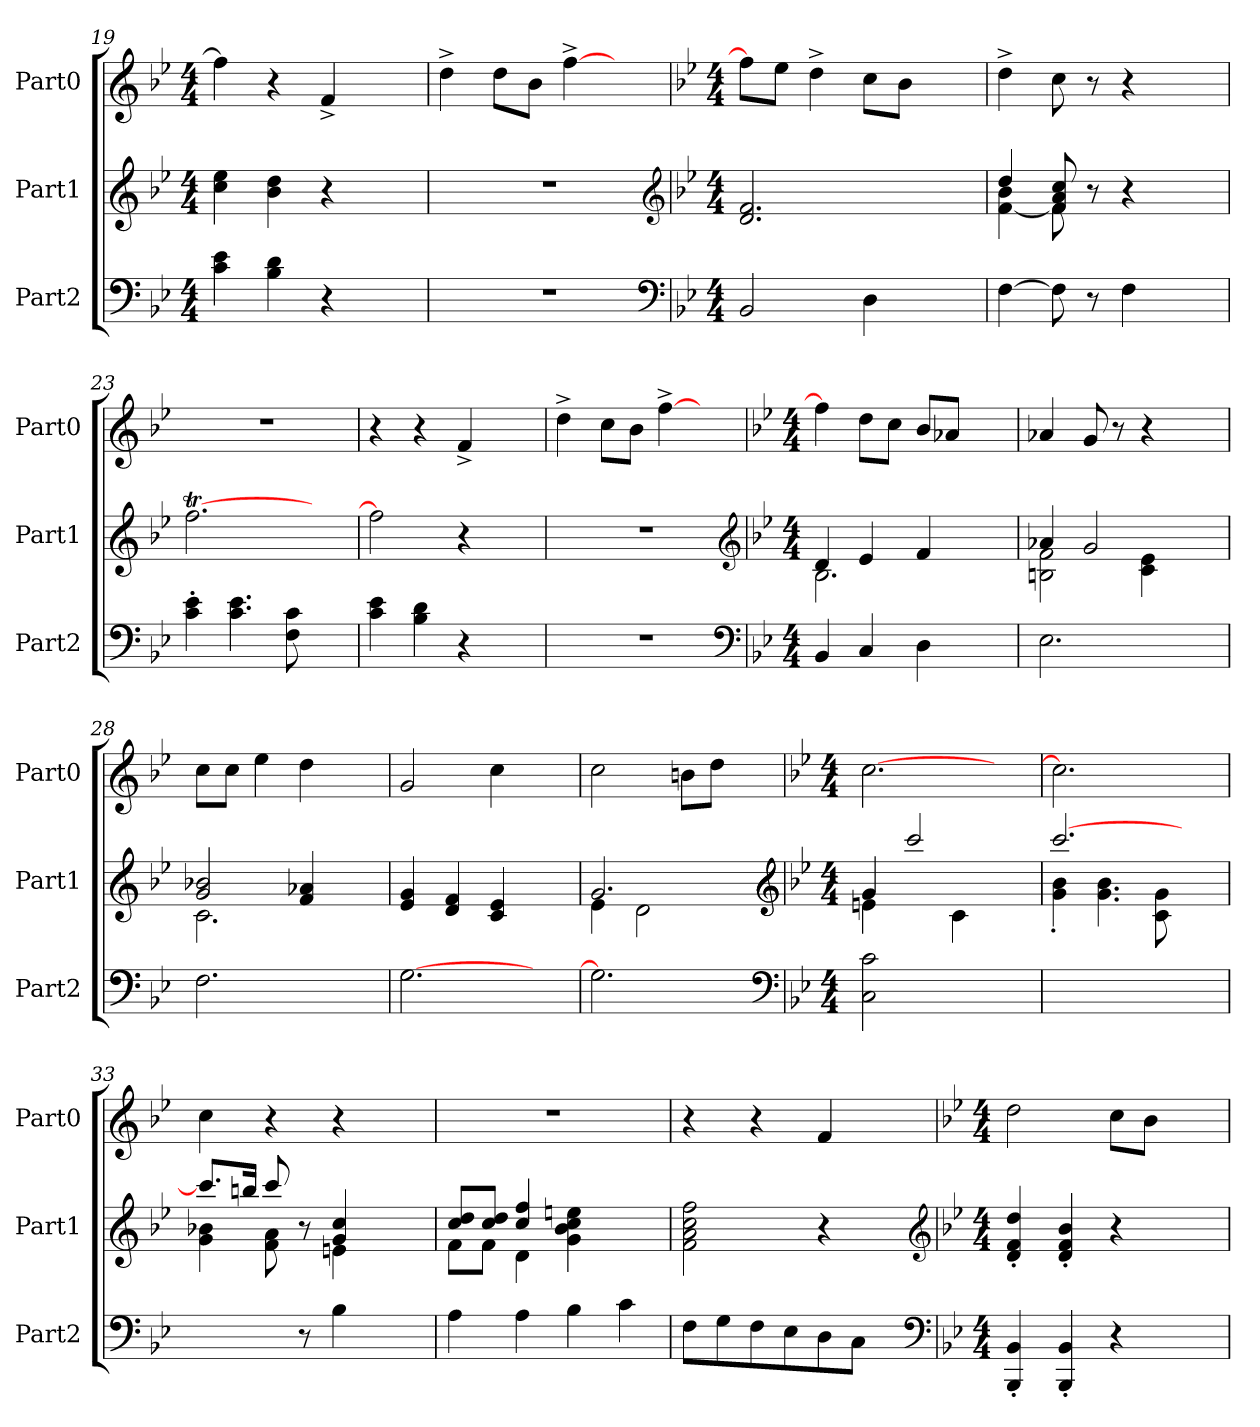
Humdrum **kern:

**kern	**kern	**kern
*part3	*part2	*part1
*staff3	*staff2	*staff1
*I"Part2	*I"Part1	*I"Part0
*I'Part2	*I'Part1	*I'Part0
*clefF4	*clefG2	*clefG2
*k[b-e-]	*k[b-e-]	*k[b-e-]
*M4/4	*M4/4	*M4/4
=19	=19	=19
4e- 4c	4ee- 4cc	4ff]
4d 4B-	4dd 4b-	4r
4r	4r	4f^>
4ryy	4ryy	4ryy
=20	=20	=20
1r	1r	4dd^>
.	.	8dd\L
.	.	8b-\J
.	.	[4ff^>
.	.	4ryy
*clefF4	*clefG2	*
!!LO:PB:g=z
=21	=21	=21
*k[b-e-]	*k[b-e-]	*k[b-e-]
*M4/4	*M4/4	*M4/4
2BB-	2.d 2.f	8ff\L]
.	.	8ee-\J
.	.	4dd^>
4D	.	8cc\L
.	.	8b-\J
4ryy	4ryy	4ryy
=22	=22	=22
*	*^	*
[4F	4dd	4b- [4f	4dd^>
8F]	8f 8a 8cc	8f]	8cc
8r	8r	8ryy	8r
4F	4r	4ryy	4r
4ryy	4ryy	4ryy	4ryy
*	*v	*v	*
=23	=23	=23
4e-'> 4c'>	[2.ffT	1r
4.e- 4.c	.	.
8c 8F	.	.
4ryy	4ryy	.
=24	=24	=24
4e- 4c	2ff]	4r
4d 4B-	.	4r
4r	4r	4f^>
4ryy	4ryy	4ryy
=25	=25	=25
1r	1r	4dd^>
.	.	8cc\L
.	.	8b-\J
.	.	[4ff^>
.	.	4ryy
*clefF4	*clefG2	*
!!LO:LB:g=z
=26	=26	=26
*k[b-e-]	*k[b-e-]	*k[b-e-]
*M4/4	*M4/4	*M4/4
*	*^	*
4BB-	4d	2.B-	4ff]
4C	4e-	.	8dd\L
.	.	.	8cc\J
4D	4f	.	8b-/L
.	.	.	8a-X/J
4ryy	4ryy	4ryy	4ryy
=27	=27	=27	=27
2.E-	4a-X	2Bn 2f	4a-X
.	2g	.	8g
.	.	.	8r
.	.	4e- 4c	4r
4ryy	4ryy	4ryy	4ryy
=28	=28	=28	=28
2.F	2b-X 2g	2.c	8cc\L
.	.	.	8cc\J
.	.	.	4ee-
.	4f 4a-X	.	4dd
4ryy	4ryy	4ryy	4ryy
*	*v	*v	*
=29	=29	=29
[2.G	4e- 4g	2g
.	4d 4f	.
.	4e- 4c	4cc
4ryy	4ryy	4ryy
=30	=30	=30
*	*^	*
2.G]	2.g	4e-	2cc
.	.	2d	.
.	.	.	8bn\L
.	.	.	8dd\J
4ryy	4ryy	4ryy	4ryy
*clefF4	*clefG2	*	*
!!LO:LB:g=z
=31	=31	=31	=31
*k[b-e-]	*k[b-e-]	*	*k[b-e-]
*M4/4	*M4/4	*	*M4/4
2C 2c	4g	4en	[2.cc
.	2ccc	4ryy	.
4ryy	.	4c	.
4ryy	4ryy	4ryy	4ryy
=32	=32	=32	=32
1ryy	[2.ccc	4b-'< 4g'<	2.cc]
.	.	4.b- 4.g	.
.	.	8c 8g	.
.	4ryy	4ryy	4ryy
=33	=33	=33	=33
8.ryy	8.cccL]	4b-X 4g	4cc
16ryy	16bbnJk	.	.
8ryy	8ccc	8a 8f	4r
8r	8r	8ryy	.
4B-	4g 4cc	4en	4r
4ryy	4ryy	4ryy	4ryy
=34	=34	=34	=34
4A	8dd 8ccL	8fL	1r
.	8dd 8ccJ	8fJ	.
4A	4ff 4cc	4d	.
4B-	2ryy	4een 4b- 4cc 4g	.
4c	.	4ryy	.
*	*v	*v	*
=35	=35	=35
8FL	2f 2a 2cc 2ff	4r
8G	.	.
8F	.	4r
8E-	.	.
8D	4r	4f
8CJ	.	.
4ryy	4ryy	4ryy
*clefF4	*clefG2	*
!!LO:LB:g=z
=36	=36	=36
*k[b-e-]	*k[b-e-]	*k[b-e-]
*M4/4	*M4/4	*M4/4
4BB-'< 4BBB-'<	4d'< 4dd'< 4f'<	2dd
4BB-'< 4BBB-'<	4d'< 4b-'< 4f'<	.
4r	4r	8cc\L
.	.	8b-\J
4ryy	4ryy	4ryy
=	=	=
*-	*-	*-
